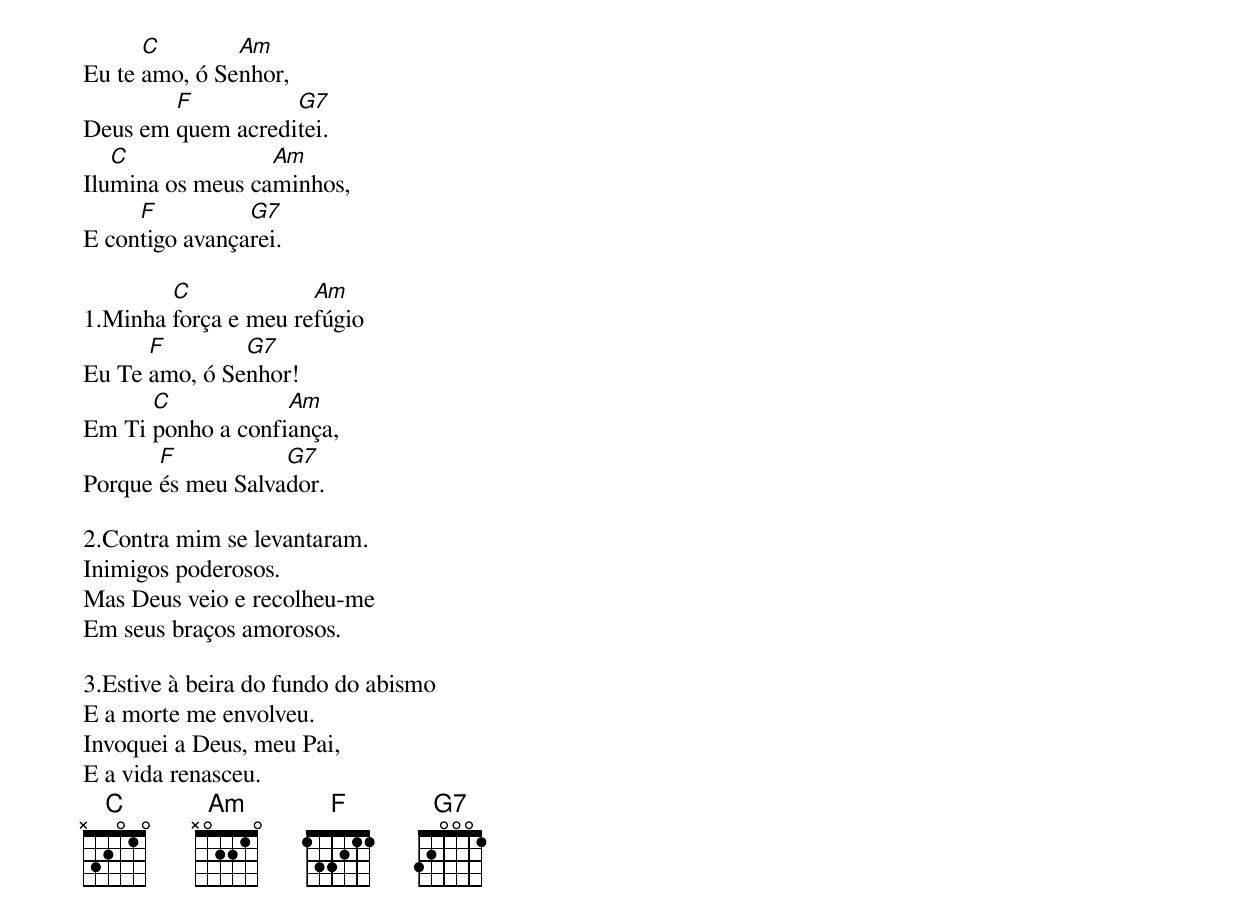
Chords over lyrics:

      C        Am
Eu te amo, ó Senhor,
        F          G7
Deus em quem acreditei.
   C              Am
Ilumina os meus caminhos,
     F          G7
E contigo avançarei.

        C             Am
1.Minha força e meu refúgio
      F        G7
Eu Te amo, ó Senhor!
      C            Am
Em Ti ponho a confiança,
       F           G7
Porque és meu Salvador.

2.Contra mim se levantaram.
Inimigos poderosos.
Mas Deus veio e recolheu-me
Em seus braços amorosos.

3.Estive à beira do fundo do abismo
E a morte me envolveu.
Invoquei a Deus, meu Pai,
E a vida renasceu.
